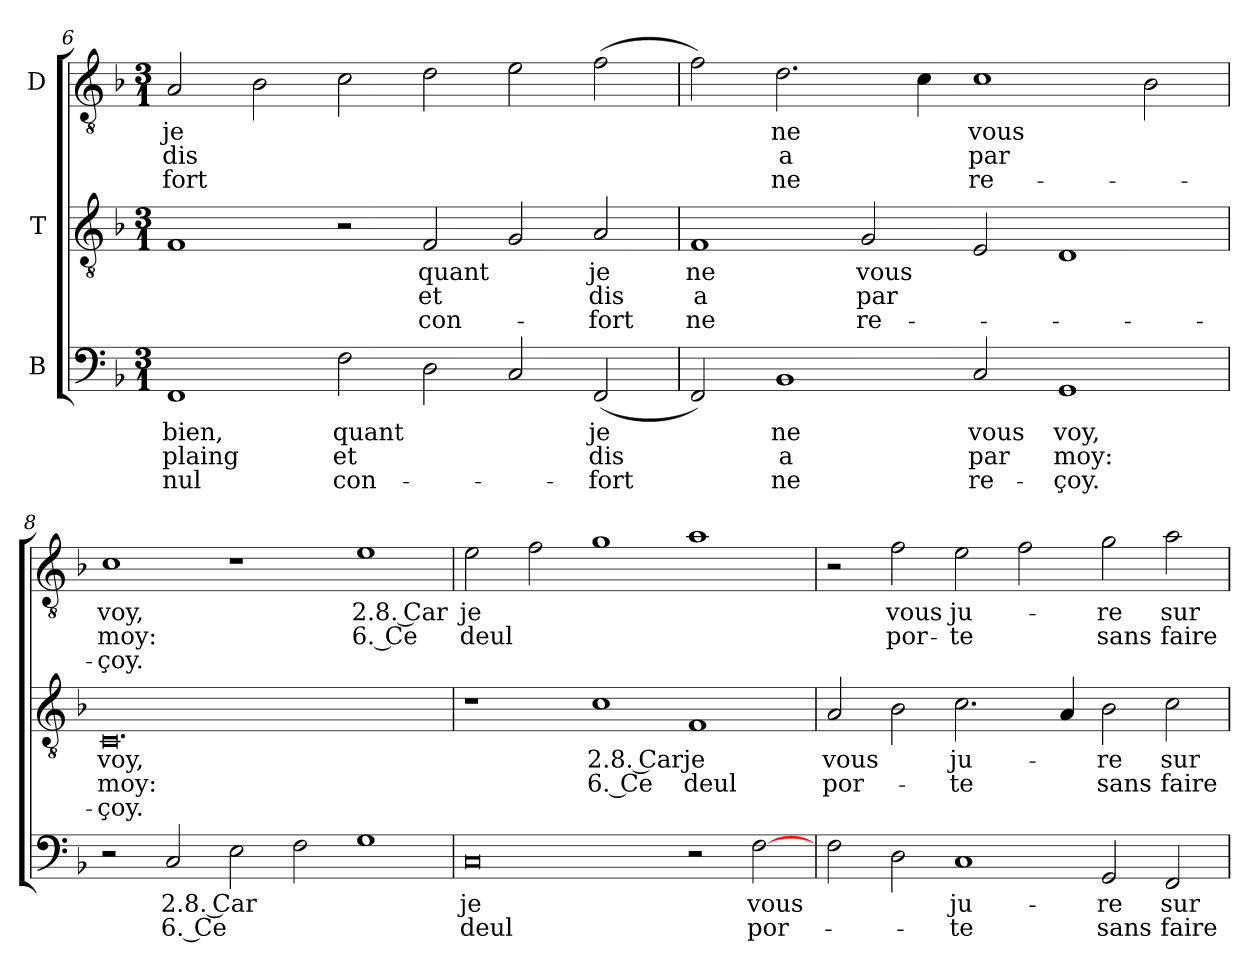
**kern	**text	**text	**text	**kern	**text	**text	**text	**kern	**text	**text	**text
*part3	*part3	*part3	*part3	*part2	*part2	*part2	*part2	*part1	*part1	*part1	*part1
*staff3	*staff3	*staff3	*staff3	*staff2	*staff2	*staff2	*staff2	*staff1	*staff1	*staff1	*staff1
*I"B	*	*	*	*I"T	*	*	*	*I"D	*	*	*
*clefF4	*	*	*	*clefGv2	*	*	*	*clefGv2	*	*	*
*	*	*	*	*ITrd7c12	*	*	*	*ITrd7c12	*	*	*
*k[b-]	*	*	*	*k[b-]	*	*	*	*k[b-]	*	*	*
*F:	*	*	*	*F:	*	*	*	*F:	*	*	*
*M3/1	*	*	*	*M3/1	*	*	*	*M3/1	*	*	*
=6	=6	=6	=6	=6	=6	=6	=6	=6	=6	=6	=6
!	!LO:LY:b:color=#000000	!LO:LY:b:color=#000000	!LO:LY:b:color=#000000	!	!	!	!	!	!	!	!
!	!	!	!	!	!	!	!	!	!LO:LY:b:color=#000000	!LO:LY:b:color=#000000	!LO:LY:b:color=#000000
1FFi/	bien,	plaing	nul	1FFi/	.	.	.	2AAi/	je	dis	-fort
.	.	.	.	.	.	.	.	2BB-i\	.	.	.
!	!LO:LY:b:color=#000000	!LO:LY:b:color=#000000	!LO:LY:b:color=#000000	!	!	!	!	!	!	!	!
2Fi\	quant	et	con-	2r	.	.	.	2Ci\	.	.	.
!	!	!	!	!	!LO:LY:b:color=#000000	!LO:LY:b:color=#000000	!LO:LY:b:color=#000000	!	!	!	!
2Di\	.	.	.	2FFi/	quant	et	con-	2Di\	.	.	.
2Ci/	.	.	.	2GGi/	.	.	.	2Ei\	.	.	.
!	!LO:LY:b:color=#000000	!LO:LY:b:color=#000000	!LO:LY:b:color=#000000	!	!	!	!	!	!	!	!
!	!	!	!	!	!LO:LY:b:color=#000000	!LO:LY:b:color=#000000	!LO:LY:b:color=#000000	!	!	!	!
(2FFi/	je	dis	-fort	2AAi/	je	dis	-fort	(2Fi\	.	.	.
=7	=7	=7	=7	=7	=7	=7	=7	=7	=7	=7	=7
!	!	!	!	!	!LO:LY:b:color=#000000	!LO:LY:b:color=#000000	!LO:LY:b:color=#000000	!	!	!	!
2FFi/)	.	.	.	1FFi/	ne	a	ne	2Fi\)	.	.	.
!	!LO:LY:b:color=#000000	!LO:LY:b:color=#000000	!LO:LY:b:color=#000000	!	!	!	!	!	!	!	!
!	!	!	!	!	!	!	!	!	!LO:LY:b:color=#000000	!LO:LY:b:color=#000000	!LO:LY:b:color=#000000
1BB-i/	ne	a	ne	.	.	.	.	2.Di\	ne	a	ne
!	!	!	!	!	!LO:LY:b:color=#000000	!LO:LY:b:color=#000000	!LO:LY:b:color=#000000	!	!	!	!
.	.	.	.	2GGi/	vous	par	re-	.	.	.	.
.	.	.	.	.	.	.	.	4Ci\	.	.	.
!	!LO:LY:b:color=#000000	!LO:LY:b:color=#000000	!LO:LY:b:color=#000000	!	!	!	!	!	!	!	!
!	!	!	!	!	!	!	!	!	!LO:LY:b:color=#000000	!LO:LY:b:color=#000000	!LO:LY:b:color=#000000
2Ci/	vous	par	re-	2EEi/	.	.	.	1Ci\	vous	par	re-
!	!LO:LY:b:color=#000000	!LO:LY:b:color=#000000	!LO:LY:b:color=#000000	!	!	!	!	!	!	!	!
1GGi/	voy,	moy:	-çoy.	1DDi/	.	.	.	.	.	.	.
.	.	.	.	.	.	.	.	2BB-i\	.	.	.
=8	=8	=8	=8	=8	=8	=8	=8	=8	=8	=8	=8
!	!	!	!	!	!LO:LY:b:color=#000000	!LO:LY:b:color=#000000	!LO:LY:b:color=#000000	!	!	!	!
!	!	!	!	!	!	!	!	!	!LO:LY:b:color=#000000	!LO:LY:b:color=#000000	!LO:LY:b:color=#000000
2r	.	.	.	0.CCi/	voy,	moy:	-çoy.	1Ci\	voy,	moy:	-çoy.
!	!LO:LY:b:color=#000000	!LO:LY:b:color=#000000	!	!	!	!	!	!	!	!	!
2Ci/	2.8. Car	6. Ce	.	.	.	.	.	.	.	.	.
2Ei\	.	.	.	.	.	.	.	1r	.	.	.
2Fi\	.	.	.	.	.	.	.	.	.	.	.
!	!	!	!	!	!	!	!	!	!LO:LY:b:color=#000000	!LO:LY:b:color=#000000	!
1Gi\	.	.	.	.	.	.	.	1Ei\	2.8. Car	6. Ce	.
!!LO:LB:g=z
=9	=9	=9	=9	=9	=9	=9	=9	=9	=9	=9	=9
!	!LO:LY:b:color=#000000	!LO:LY:b:color=#000000	!	!	!	!	!	!	!	!	!
!	!	!	!	!	!	!	!	!	!LO:LY:b:color=#000000	!LO:LY:b:color=#000000	!
0Ci/	je	deul	.	1r	.	.	.	2Ei\	je	deul	.
.	.	.	.	.	.	.	.	2Fi\	.	.	.
!	!	!	!	!	!LO:LY:b:color=#000000	!LO:LY:b:color=#000000	!	!	!	!	!
.	.	.	.	1Ci\	2.8. Car	6. Ce	.	1Gi\	.	.	.
!	!	!	!	!	!LO:LY:b:color=#000000	!LO:LY:b:color=#000000	!	!	!	!	!
2r	.	.	.	1FFi/	je	deul	.	1Ai\	.	.	.
!	!LO:LY:b:color=#000000	!LO:LY:b:color=#000000	!	!	!	!	!	!	!	!	!
[2Fi\	vous	por-	.	.	.	.	.	.	.	.	.
=10	=10	=10	=10	=10	=10	=10	=10	=10	=10	=10	=10
!	!	!	!	!	!LO:LY:b:color=#000000	!LO:LY:b:color=#000000	!	!	!	!	!
2Fi\	.	.	.	2AAi/	vous	por-	.	2r	.	.	.
!	!	!	!	!	!	!	!	!	!LO:LY:b:color=#000000	!LO:LY:b:color=#000000	!
2Di\	.	.	.	2BB-i\	.	.	.	2Fi\	vous	por-	.
!	!LO:LY:b:color=#000000	!LO:LY:b:color=#000000	!	!	!	!	!	!	!	!	!
!	!	!	!	!	!LO:LY:b:color=#000000	!LO:LY:b:color=#000000	!	!	!	!	!
!	!	!	!	!	!	!	!	!	!LO:LY:b:color=#000000	!LO:LY:b:color=#000000	!
1Ci/	ju-	-te	.	2.Ci\	ju-	-te	.	2Ei\	ju-	-te	.
.	.	.	.	.	.	.	.	2Fi\	.	.	.
.	.	.	.	4AAi/	.	.	.	.	.	.	.
!	!LO:LY:b:color=#000000	!LO:LY:b:color=#000000	!	!	!	!	!	!	!	!	!
!	!	!	!	!	!LO:LY:b:color=#000000	!LO:LY:b:color=#000000	!	!	!	!	!
!	!	!	!	!	!	!	!	!	!LO:LY:b:color=#000000	!LO:LY:b:color=#000000	!
2GGi/	-re	sans	.	2BB-i\	-re	sans	.	2Gi\	-re	sans	.
!	!LO:LY:b:color=#000000	!LO:LY:b:color=#000000	!	!	!	!	!	!	!	!	!
!	!	!	!	!	!LO:LY:b:color=#000000	!LO:LY:b:color=#000000	!	!	!	!	!
!	!	!	!	!	!	!	!	!	!LO:LY:b:color=#000000	!LO:LY:b:color=#000000	!
2FFi/	sur	faire	.	2Ci\	sur	faire	.	2Ai\	sur	faire	.
=	=	=	=	=	=	=	=	=	=	=	=
*-	*-	*-	*-	*-	*-	*-	*-	*-	*-	*-	*-
